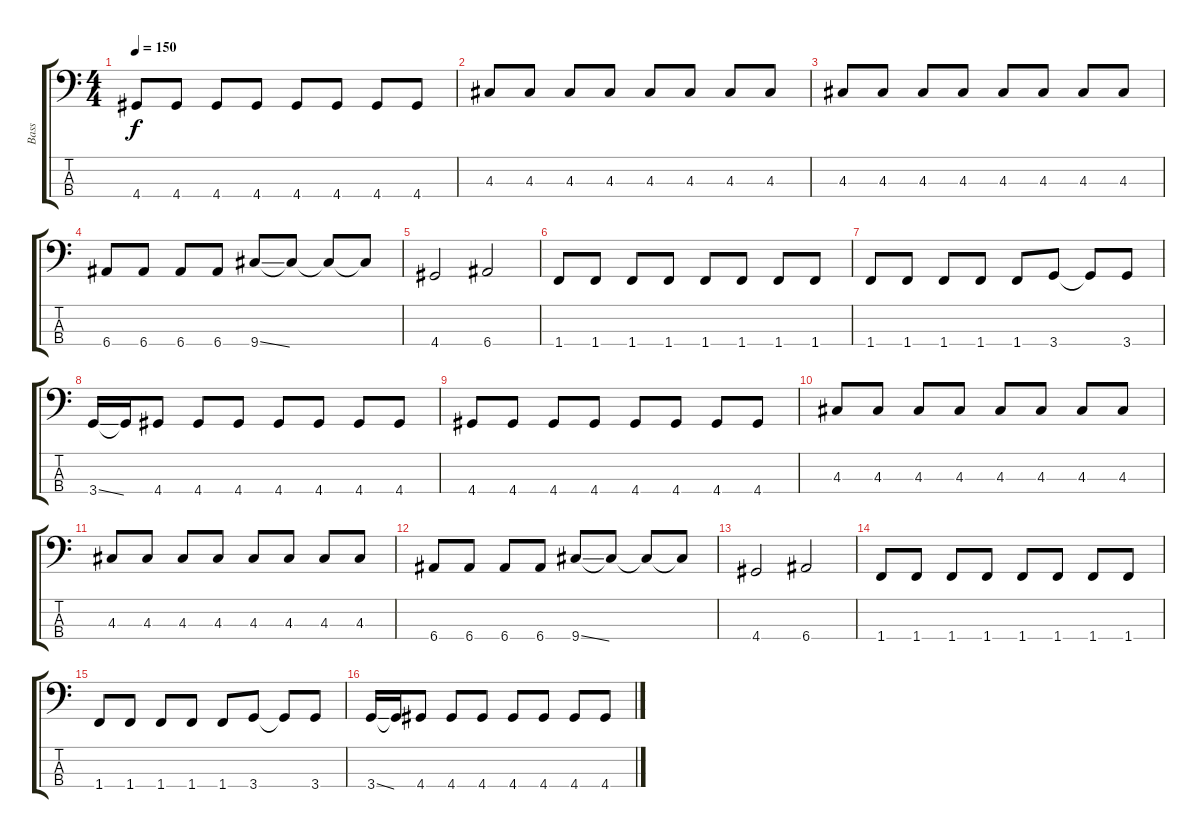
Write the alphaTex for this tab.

\track ("Bass" "Bass") {instrument electricbassfinger}
\staff {score tabs}
\tuning (G2 D2 A1 E1) {hide}
\ts (4 4)
\tempo 150
\clef f4
\ks c
4.4.8{dy f} 4.4.8 4.4.8 4.4.8 4.4.8 4.4.8 4.4.8 4.4.8 |
4.3.8 4.3.8 4.3.8 4.3.8 4.3.8 4.3.8 4.3.8 4.3.8 |
4.3.8 4.3.8 4.3.8 4.3.8 4.3.8 4.3.8 4.3.8 4.3.8 |
6.4.8 6.4.8 6.4.8 6.4.8 9.4{ss}.8 9.4{t}.8 9.4{t}.8 9.4{t}.8 |
4.4.2 6.4.2 |
1.4.8 1.4.8 1.4.8 1.4.8 1.4.8 1.4.8 1.4.8 1.4.8 |
1.4.8 1.4.8 1.4.8 1.4.8 1.4.8 3.4.8 3.4{t}.8 3.4.8 |
3.4{ss}.16 3.4{t}.16 4.4.8 4.4.8 4.4.8 4.4.8 4.4.8 4.4.8 4.4.8 |
4.4.8 4.4.8 4.4.8 4.4.8 4.4.8 4.4.8 4.4.8 4.4.8 |
4.3.8 4.3.8 4.3.8 4.3.8 4.3.8 4.3.8 4.3.8 4.3.8 |
4.3.8 4.3.8 4.3.8 4.3.8 4.3.8 4.3.8 4.3.8 4.3.8 |
6.4.8 6.4.8 6.4.8 6.4.8 9.4{ss}.8 9.4{t}.8 9.4{t}.8 9.4{t}.8 |
4.4.2 6.4.2 |
1.4.8 1.4.8 1.4.8 1.4.8 1.4.8 1.4.8 1.4.8 1.4.8 |
1.4.8 1.4.8 1.4.8 1.4.8 1.4.8 3.4.8 3.4{t}.8 3.4.8 |
3.4{ss}.16 3.4{t}.16 4.4.8 4.4.8 4.4.8 4.4.8 4.4.8 4.4.8 4.4.8
